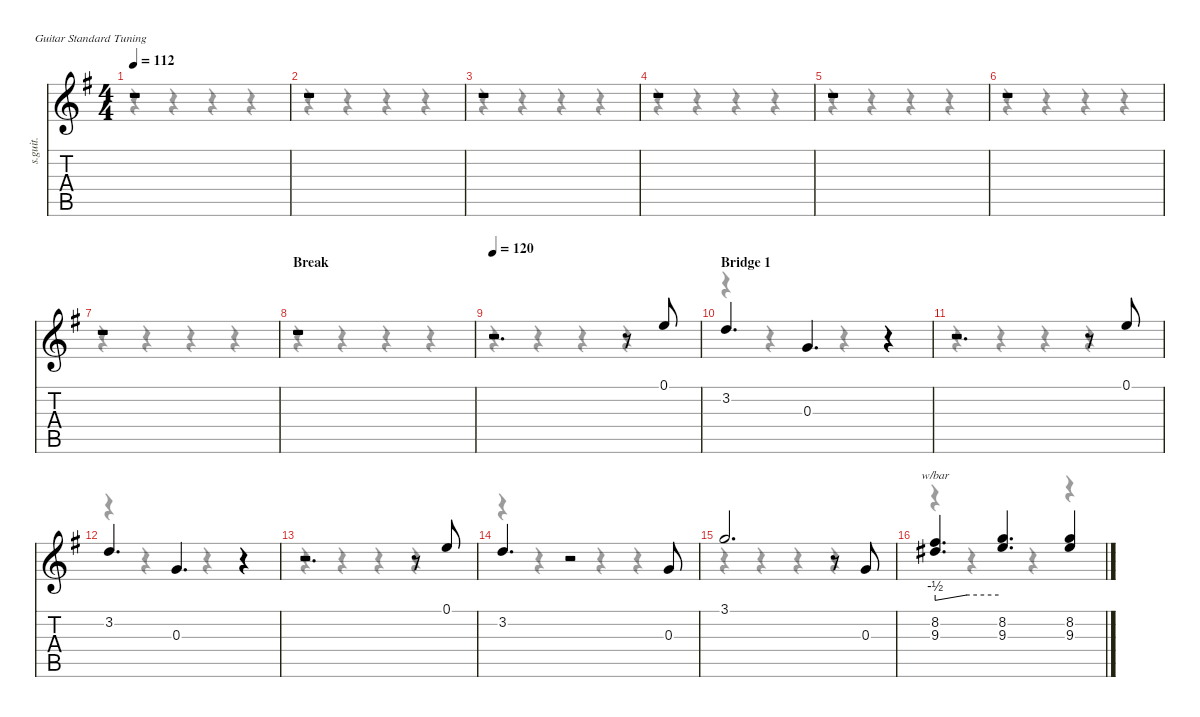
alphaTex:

\defaultSystemsLayout 4
\hideDynamics
\bracketExtendMode nobrackets
\track ("Gtr Lead" "s.guit.") {instrument acousticguitarsteel}
\staff {score tabs}
\tuning (E4 B3 G3 D3 A2 E2)
\voice
\ts (4 4)
\tempo 112
\clef g2
\ks g
r.1{dy mf} |
r.1 |
r.1 |
r.1 |
r.1 |
r.1 |
r.1 |
\section ("" "Break")
r.1 |
\tempo 120
r.2{d} r.8 0.1{acc forcenatural}.8 |
\section ("" "Bridge 1")
3.2{acc forcenatural}.4{d} 0.3{acc forcenatural}.4{d} r.4 |
r.2{d} r.8 0.1{acc forcenatural}.8 |
3.2{acc forcenatural}.4{d} 0.3{acc forcenatural}.4{d} r.4 |
r.2{d} r.8 0.1{acc forcenatural}.8 |
3.2{acc forcenatural}.4{d} r.2 0.3{acc forcenatural}.8 |
3.1{acc forcenatural}.2{d} r.8 0.3{acc forcenatural}.8 |
(8.2{acc forcenatural} 9.3{acc forcenatural}).4{d tbe (custom default 0 -2 30 0 30 0 60 0) dy f} (8.2{acc forcenatural} 9.3{acc forcenatural}).4{d} (8.2{acc forcenatural} 9.3{acc forcenatural}).4
\voice
\clef g2
\ottava regular
\simile none
\ks g
r.4{dy mf} r.4 r.4 r.4 |
r.4 r.4 r.4 r.4 |
r.4 r.4 r.4 r.4 |
r.4 r.4 r.4 r.4 |
r.4 r.4 r.4 r.4 |
r.4 r.4 r.4 r.4 |
r.4 r.4 r.4 r.4 |
r.4 r.4 r.4 r.4 |
r.4 r.4 r.4 r.4 |
r.4 r.4 r.4 r.4 |
r.4 r.4 r.4 r.4 |
r.4 r.4 r.4 r.4 |
r.4 r.4 r.4 r.4 |
r.4 r.4 r.4 r.4 |
r.4 r.4 r.4 r.4 |
r.4 r.4 r.4 r.4
